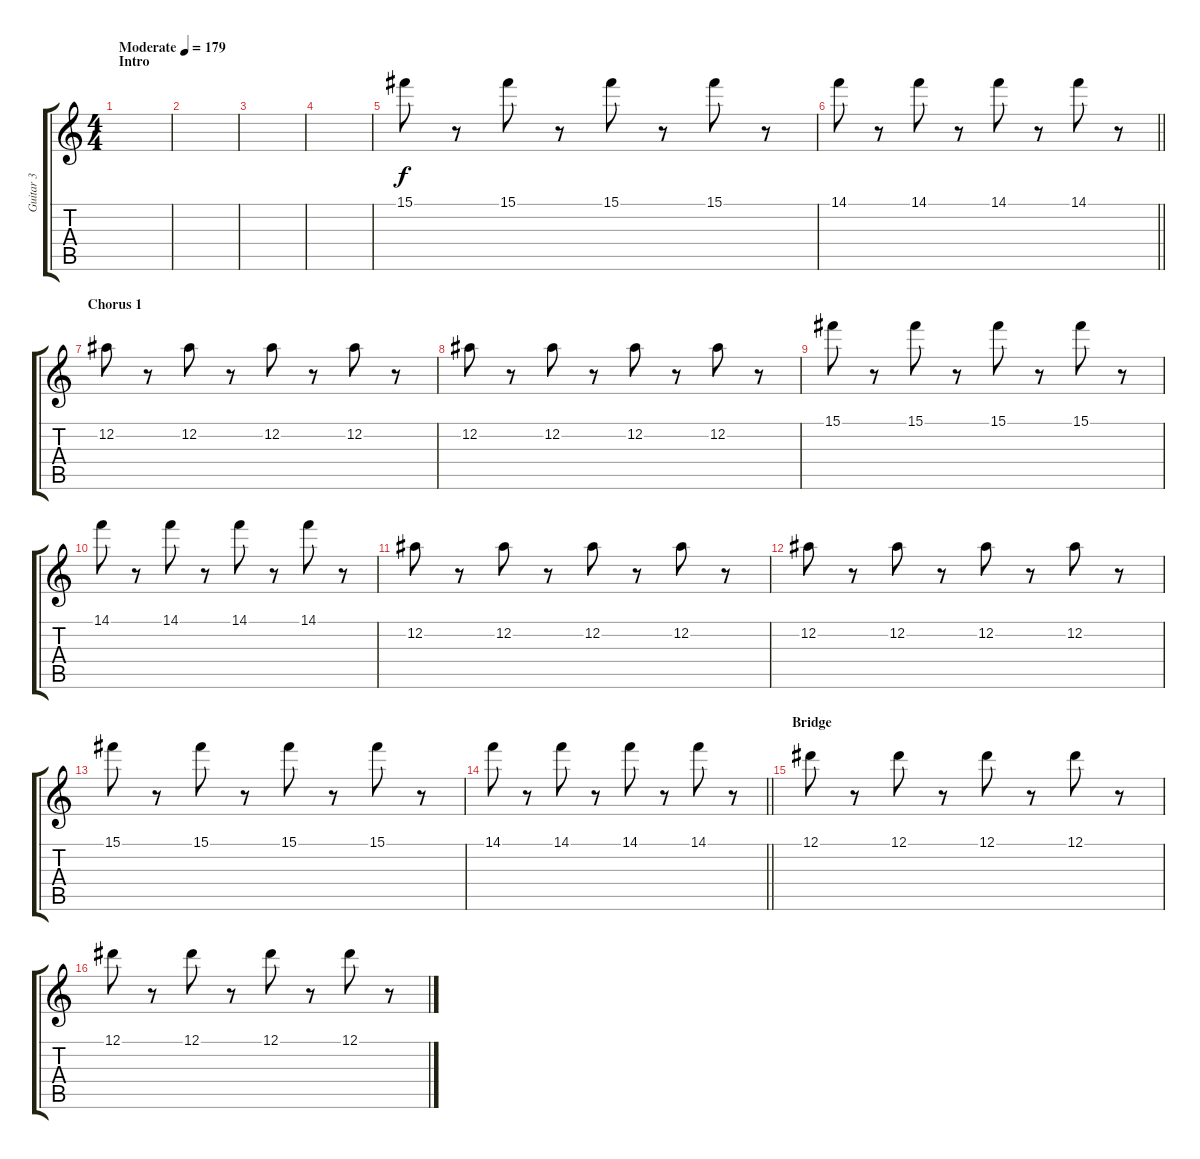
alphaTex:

\track ("Guitar 3" "Guitar 3") {instrument overdrivenguitar}
\staff {score tabs}
\tuning (Eb4 Bb3 Gb3 Db3 Ab2 Eb2) {hide}
\ts (4 4)
\section ("" "Intro")
\tempo (179 "Moderate")
\clef g2
\ks c
|
|
|
|
15.1.8 r.8 15.1.8 r.8 15.1.8 r.8 15.1.8 r.8 |
\barLineRight lightlight
14.1.8 r.8 14.1.8 r.8 14.1.8 r.8 14.1.8 r.8 |
\section ("" "Chorus 1")
12.2.8 r.8 12.2.8 r.8 12.2.8 r.8 12.2.8 r.8 |
12.2.8 r.8 12.2.8 r.8 12.2.8 r.8 12.2.8 r.8 |
15.1.8 r.8 15.1.8 r.8 15.1.8 r.8 15.1.8 r.8 |
14.1.8 r.8 14.1.8 r.8 14.1.8 r.8 14.1.8 r.8 |
12.2.8 r.8 12.2.8 r.8 12.2.8 r.8 12.2.8 r.8 |
12.2.8 r.8 12.2.8 r.8 12.2.8 r.8 12.2.8 r.8 |
15.1.8 r.8 15.1.8 r.8 15.1.8 r.8 15.1.8 r.8 |
\barLineRight lightlight
14.1.8 r.8 14.1.8 r.8 14.1.8 r.8 14.1.8 r.8 |
\section ("" "Bridge")
12.1.8 r.8 12.1.8 r.8 12.1.8 r.8 12.1.8 r.8 |
12.1.8 r.8 12.1.8 r.8 12.1.8 r.8 12.1.8 r.8
